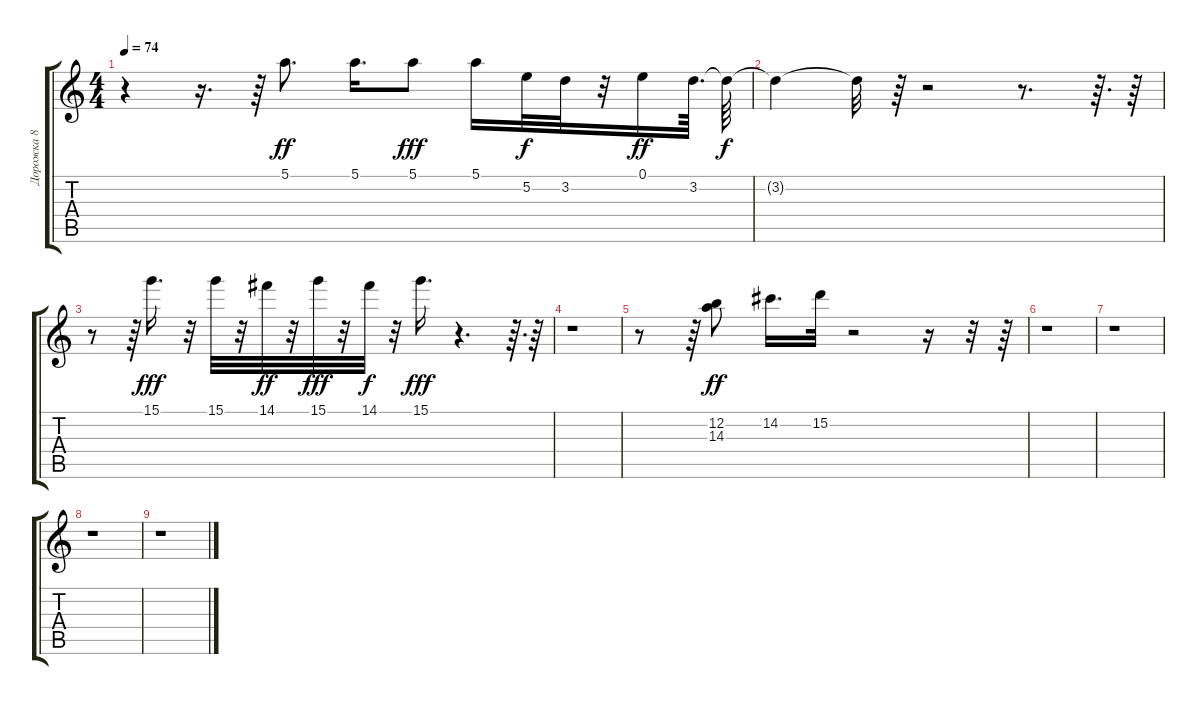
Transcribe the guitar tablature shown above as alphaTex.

\track ("Дорожка 8" "Дорожка 8") {instrument overdrivenguitar}
\staff {score tabs}
\tuning (E4 B3 G3 D3 A2 E2) {hide}
\ts (4 4)
\tempo 74
\clef g2
\ks c
r.4{dy f} r.16{d} r.64 5.1.8{d dy ff} 5.1.16{d} 5.1.8{dy fff} 5.1.16 5.2.32{dy f} 3.2.32 r.32 0.1.16{dy ff} 3.2.64{d} 3.2{t}.64{dy f} |
3.2{t}.4 3.2{t}.32 r.64 r.2 r.8{d} r.64{d} r.64 |
r.8 r.64 15.1.16{d dy fff} r.32 15.1.32 r.32 14.1.32{dy ff} r.32 15.1.32{dy fff} r.32 14.1.32{dy f} r.32 15.1.16{d dy fff} r.4{d} r.64{d} r.64 |
r.1 |
r.8 r.64 (12.2 14.3).8{dy ff} 14.2.16{d} 15.2.32 r.2 r.16 r.32 r.64 |
r.1 |
r.1 |
r.1 |
r.1
